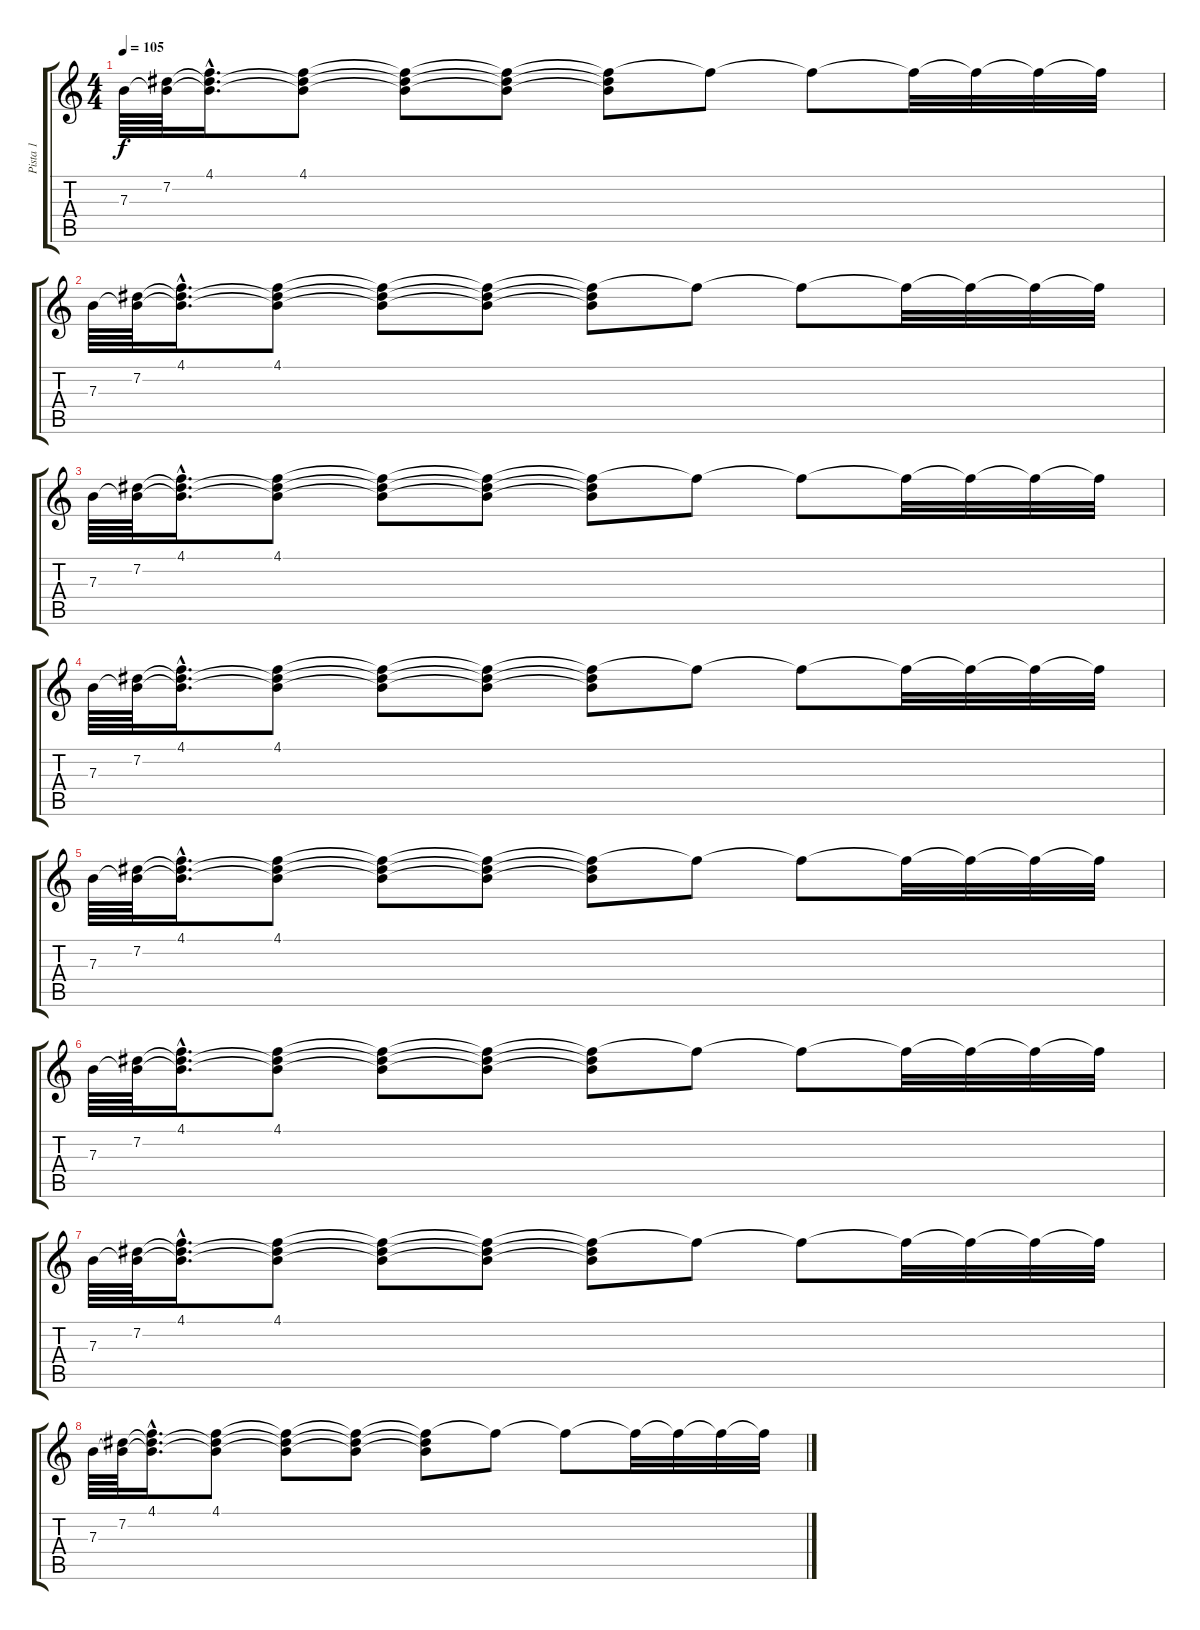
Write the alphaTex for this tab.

\track ("Pista 1" "Pista 1") {instrument distortionguitar}
\staff {score tabs}
\tuning (Db4 Ab3 E3 B2 Gb2 B1) {hide}
\ts (4 4)
\tempo 105
\clef g2
\ks c
7.3.64{dy f instrument acousticguitarsteel} (7.2 7.3{t}).64 (4.1{hac} 7.2{hac t} 7.3{hac t}).16{d} (4.1 7.2{t} 7.3{t}).8{volume 5} (4.1{t} 7.2{t} 7.3{t}).8 (4.1{t} 7.2{t} 7.3{t}).8 (4.1{t} 7.2{t} 7.3{t}).8 4.1{t}.8 4.1{t}.8 4.1{t}.32 4.1{t}.32 4.1{t}.32 4.1{t}.32 |
7.3.64{volume 13} (7.2 7.3{t}).64 (4.1{hac} 7.2{hac t} 7.3{hac t}).16{d} (4.1 7.2{t} 7.3{t}).8{volume 5} (4.1{t} 7.2{t} 7.3{t}).8 (4.1{t} 7.2{t} 7.3{t}).8 (4.1{t} 7.2{t} 7.3{t}).8 4.1{t}.8 4.1{t}.8 4.1{t}.32 4.1{t}.32 4.1{t}.32 4.1{t}.32 |
7.3.64{volume 13} (7.2 7.3{t}).64 (4.1{hac} 7.2{hac t} 7.3{hac t}).16{d} (4.1 7.2{t} 7.3{t}).8{volume 5} (4.1{t} 7.2{t} 7.3{t}).8 (4.1{t} 7.2{t} 7.3{t}).8 (4.1{t} 7.2{t} 7.3{t}).8 4.1{t}.8 4.1{t}.8 4.1{t}.32 4.1{t}.32 4.1{t}.32 4.1{t}.32 |
7.3.64{volume 13} (7.2 7.3{t}).64 (4.1{hac} 7.2{hac t} 7.3{hac t}).16{d} (4.1 7.2{t} 7.3{t}).8{volume 5} (4.1{t} 7.2{t} 7.3{t}).8 (4.1{t} 7.2{t} 7.3{t}).8 (4.1{t} 7.2{t} 7.3{t}).8 4.1{t}.8 4.1{t}.8 4.1{t}.32 4.1{t}.32 4.1{t}.32 4.1{t}.32 |
7.3.64{volume 13} (7.2 7.3{t}).64 (4.1{hac} 7.2{hac t} 7.3{hac t}).16{d} (4.1 7.2{t} 7.3{t}).8{volume 5} (4.1{t} 7.2{t} 7.3{t}).8 (4.1{t} 7.2{t} 7.3{t}).8 (4.1{t} 7.2{t} 7.3{t}).8 4.1{t}.8 4.1{t}.8 4.1{t}.32 4.1{t}.32 4.1{t}.32 4.1{t}.32 |
7.3.64{volume 13} (7.2 7.3{t}).64 (4.1{hac} 7.2{hac t} 7.3{hac t}).16{d} (4.1 7.2{t} 7.3{t}).8{volume 5} (4.1{t} 7.2{t} 7.3{t}).8 (4.1{t} 7.2{t} 7.3{t}).8 (4.1{t} 7.2{t} 7.3{t}).8 4.1{t}.8 4.1{t}.8 4.1{t}.32 4.1{t}.32 4.1{t}.32 4.1{t}.32 |
7.3.64{volume 13} (7.2 7.3{t}).64 (4.1{hac} 7.2{hac t} 7.3{hac t}).16{d} (4.1 7.2{t} 7.3{t}).8{volume 5} (4.1{t} 7.2{t} 7.3{t}).8 (4.1{t} 7.2{t} 7.3{t}).8 (4.1{t} 7.2{t} 7.3{t}).8 4.1{t}.8 4.1{t}.8 4.1{t}.32 4.1{t}.32 4.1{t}.32 4.1{t}.32 |
7.3.64{volume 13} (7.2 7.3{t}).64 (4.1{hac} 7.2{hac t} 7.3{hac t}).16{d} (4.1 7.2{t} 7.3{t}).8{volume 5} (4.1{t} 7.2{t} 7.3{t}).8 (4.1{t} 7.2{t} 7.3{t}).8 (4.1{t} 7.2{t} 7.3{t}).8 4.1{t}.8 4.1{t}.8 4.1{t}.32 4.1{t}.32 4.1{t}.32 4.1{t}.32
